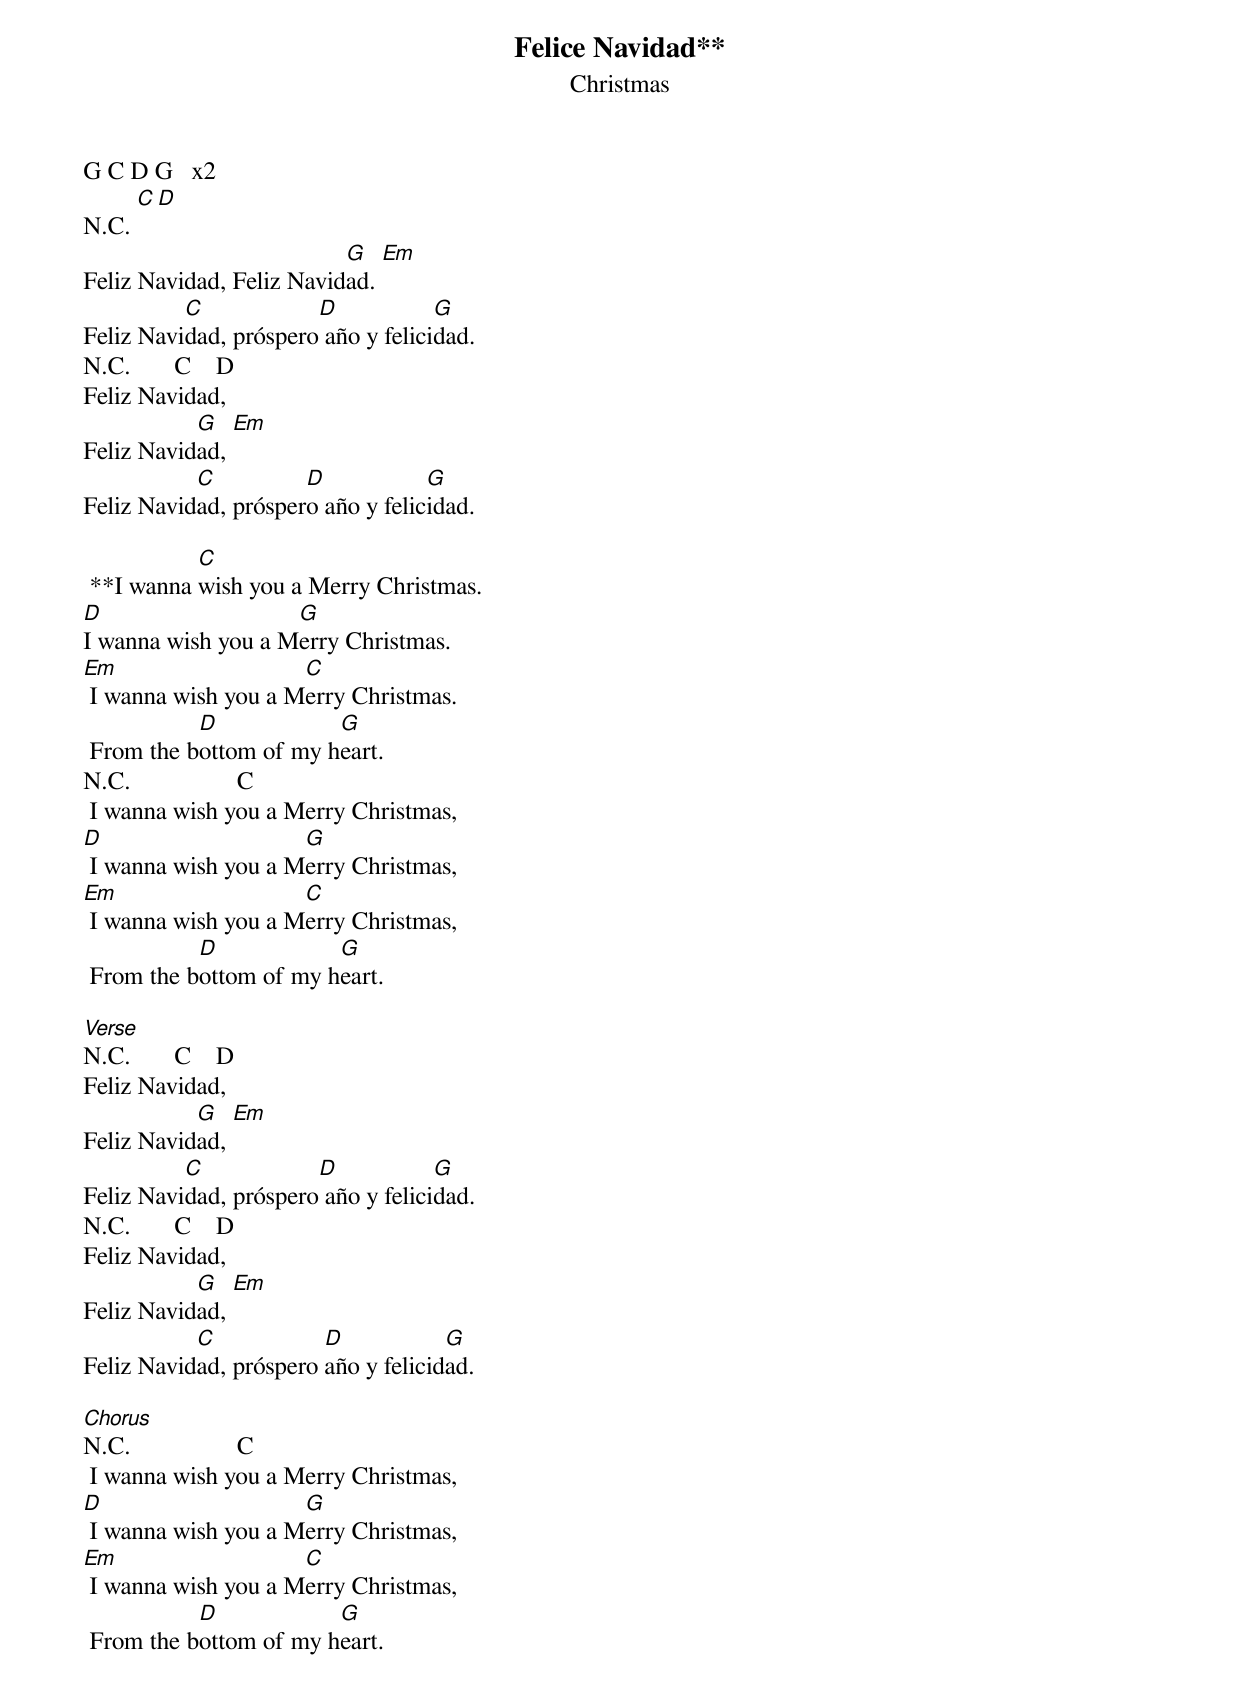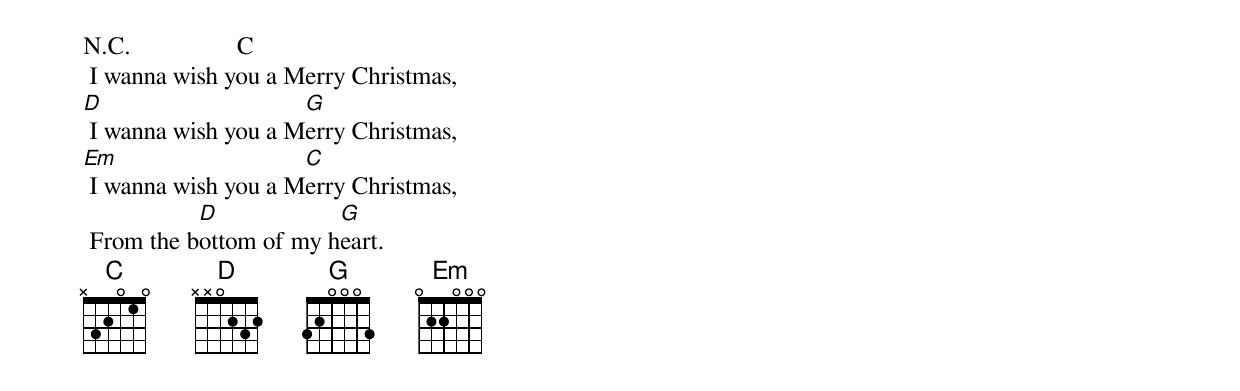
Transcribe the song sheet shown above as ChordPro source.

{title:Felice Navidad**}
{subtitle:Christmas}
G C D G   x2
N.C. [C][D]
Feliz Navidad, Feliz Navid[G]ad. [Em]
Feliz Navi[C]dad, próspero[D] año y felici[G]dad.
N.C.       C    D
Feliz Navidad,
Feliz Navid[G]ad, [Em]
Feliz Navid[C]ad, prósper[D]o año y felic[G]idad.

 **[]I wanna [C]wish you a Merry Christmas.
[D]I wanna wish you a M[G]erry Christmas.
[Em] I wanna wish you a M[C]erry Christmas.
 From the b[D]ottom of my h[G]eart.
N.C.                 C
 I wanna wish you a Merry Christmas,
[D] I wanna wish you a M[G]erry Christmas,
[Em] I wanna wish you a M[C]erry Christmas,
 From the b[D]ottom of my h[G]eart.

[Verse]
N.C.       C    D
Feliz Navidad,
Feliz Navid[G]ad, [Em]
Feliz Navi[C]dad, próspero[D] año y felici[G]dad.
N.C.       C    D
Feliz Navidad,
Feliz Navid[G]ad, [Em]
Feliz Navid[C]ad, próspero [D]año y felicid[G]ad.

[Chorus]
N.C.                 C
 I wanna wish you a Merry Christmas,
[D] I wanna wish you a M[G]erry Christmas,
[Em] I wanna wish you a M[C]erry Christmas,
 From the b[D]ottom of my h[G]eart.
N.C.                 C
 I wanna wish you a Merry Christmas,
[D] I wanna wish you a M[G]erry Christmas,
[Em] I wanna wish you a M[C]erry Christmas,
 From the b[D]ottom of my h[G]eart.
